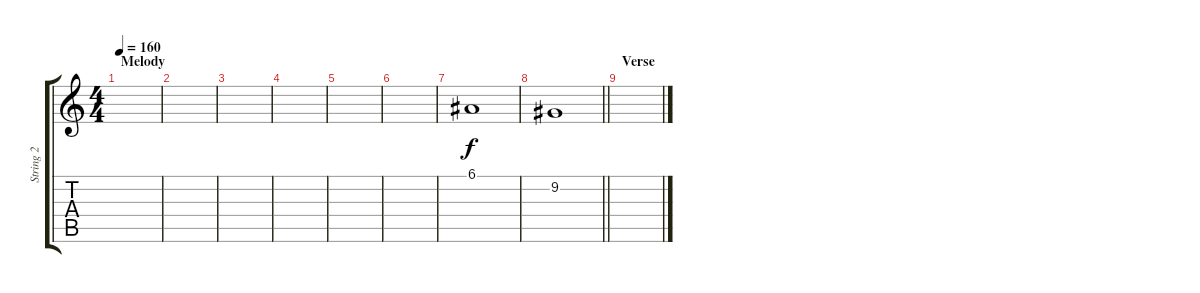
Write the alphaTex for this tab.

\track ("String 2" "String 2") {instrument stringensemble2}
\staff {score tabs}
\tuning (E4 B3 G3 D3 A2 E2) {hide}
\ts (4 4)
\section ("" "Melody")
\tempo 160
\clef g2
\ks c
|
|
|
|
|
|
6.1.1 |
\barLineRight lightlight
9.2.1 |
\section ("" "Verse")
